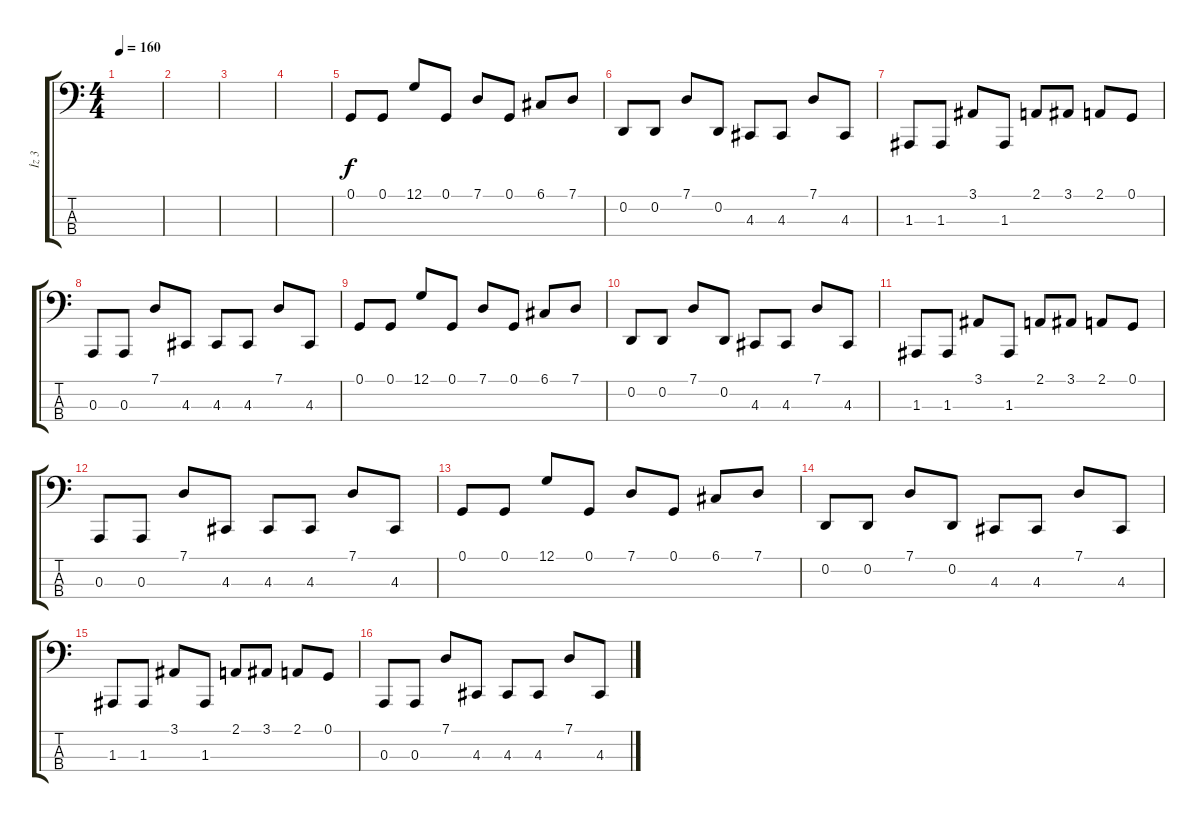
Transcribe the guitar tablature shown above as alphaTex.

\track ("İz 3" "İz 3") {instrument lead2sawtooth}
\staff {score tabs}
\tuning (G2 D2 A1 E1) {hide}
\ts (4 4)
\tempo 160
\clef f4
\ks c
|
|
|
|
0.1.8 0.1.8 12.1.8 0.1.8 7.1.8 0.1.8 6.1.8 7.1.8 |
0.2.8 0.2.8 7.1.8 0.2.8 4.3.8 4.3.8 7.1.8 4.3.8 |
1.3.8 1.3.8 3.1.8 1.3.8 2.1.8 3.1.8 2.1.8 0.1.8 |
0.3.8 0.3.8 7.1.8 4.3.8 4.3.8 4.3.8 7.1.8 4.3.8 |
0.1.8 0.1.8 12.1.8 0.1.8 7.1.8 0.1.8 6.1.8 7.1.8 |
0.2.8 0.2.8 7.1.8 0.2.8 4.3.8 4.3.8 7.1.8 4.3.8 |
1.3.8 1.3.8 3.1.8 1.3.8 2.1.8 3.1.8 2.1.8 0.1.8 |
0.3.8 0.3.8 7.1.8 4.3.8 4.3.8 4.3.8 7.1.8 4.3.8 |
0.1.8 0.1.8 12.1.8 0.1.8 7.1.8 0.1.8 6.1.8 7.1.8 |
0.2.8 0.2.8 7.1.8 0.2.8 4.3.8 4.3.8 7.1.8 4.3.8 |
1.3.8 1.3.8 3.1.8 1.3.8 2.1.8 3.1.8 2.1.8 0.1.8 |
0.3.8 0.3.8 7.1.8 4.3.8 4.3.8 4.3.8 7.1.8 4.3.8
